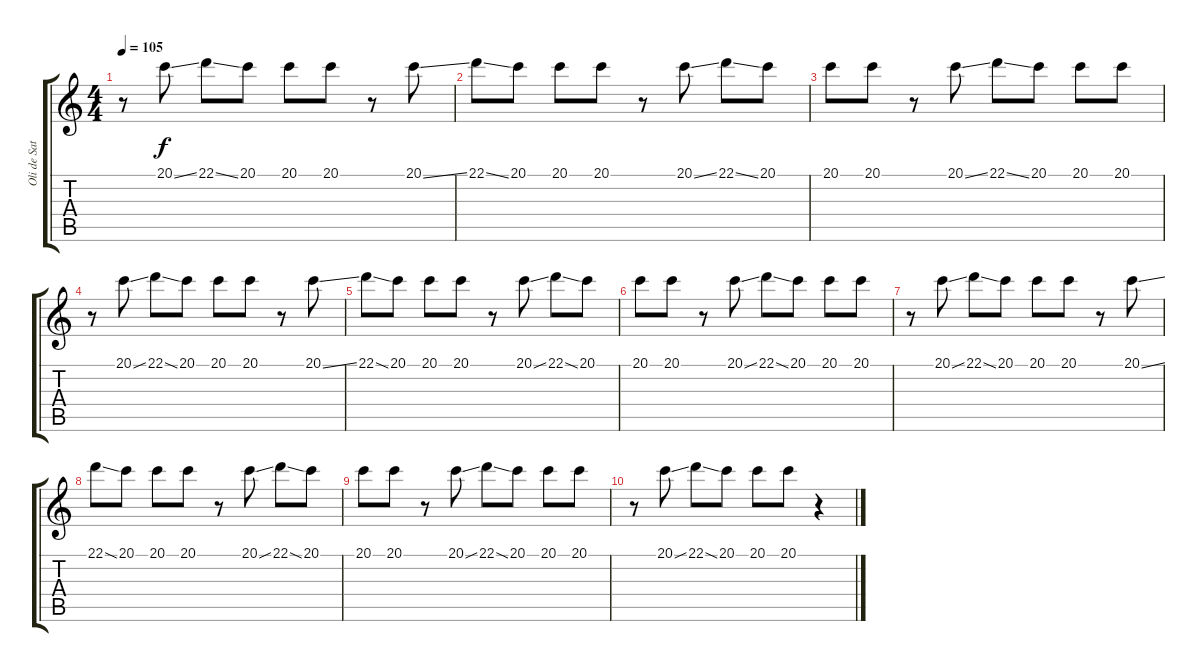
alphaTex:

\track ("Oli de Sat (bruitages)" "Oli de Sat") {instrument orchestralharp}
\staff {score tabs}
\tuning (E4 B3 G3 D3 A2 E2) {hide}
\ts (4 4)
\tempo 105
\clef g2
\ks c
r.8{dy f} 20.1{ss}.8 22.1{ss}.8 20.1.8 20.1.8 20.1.8 r.8 20.1{ss}.8 |
22.1{ss}.8 20.1.8 20.1.8 20.1.8{balance 14} r.8 20.1{ss}.8 22.1{ss}.8 20.1.8 |
20.1.8 20.1.8 r.8 20.1{ss}.8 22.1{ss}.8 20.1.8 20.1.8 20.1.8{balance 2} |
r.8 20.1{ss}.8 22.1{ss}.8 20.1.8 20.1.8 20.1.8 r.8 20.1{ss}.8 |
22.1{ss}.8 20.1.8 20.1.8 20.1.8{balance 14} r.8 20.1{ss}.8 22.1{ss}.8 20.1.8 |
20.1.8 20.1.8 r.8 20.1{ss}.8 22.1{ss}.8 20.1.8 20.1.8 20.1.8 |
r.8 20.1{ss}.8 22.1{ss}.8 20.1.8 20.1.8 20.1.8{balance 2} r.8 20.1{ss}.8 |
22.1{ss}.8 20.1.8 20.1.8 20.1.8 r.8 20.1{ss}.8 22.1{ss}.8 20.1.8 |
20.1.8 20.1.8{balance 14} r.8 20.1{ss}.8 22.1{ss}.8 20.1.8 20.1.8 20.1.8 |
r.8 20.1{ss}.8 22.1{ss}.8 20.1.8 20.1.8 20.1.8 r.4
